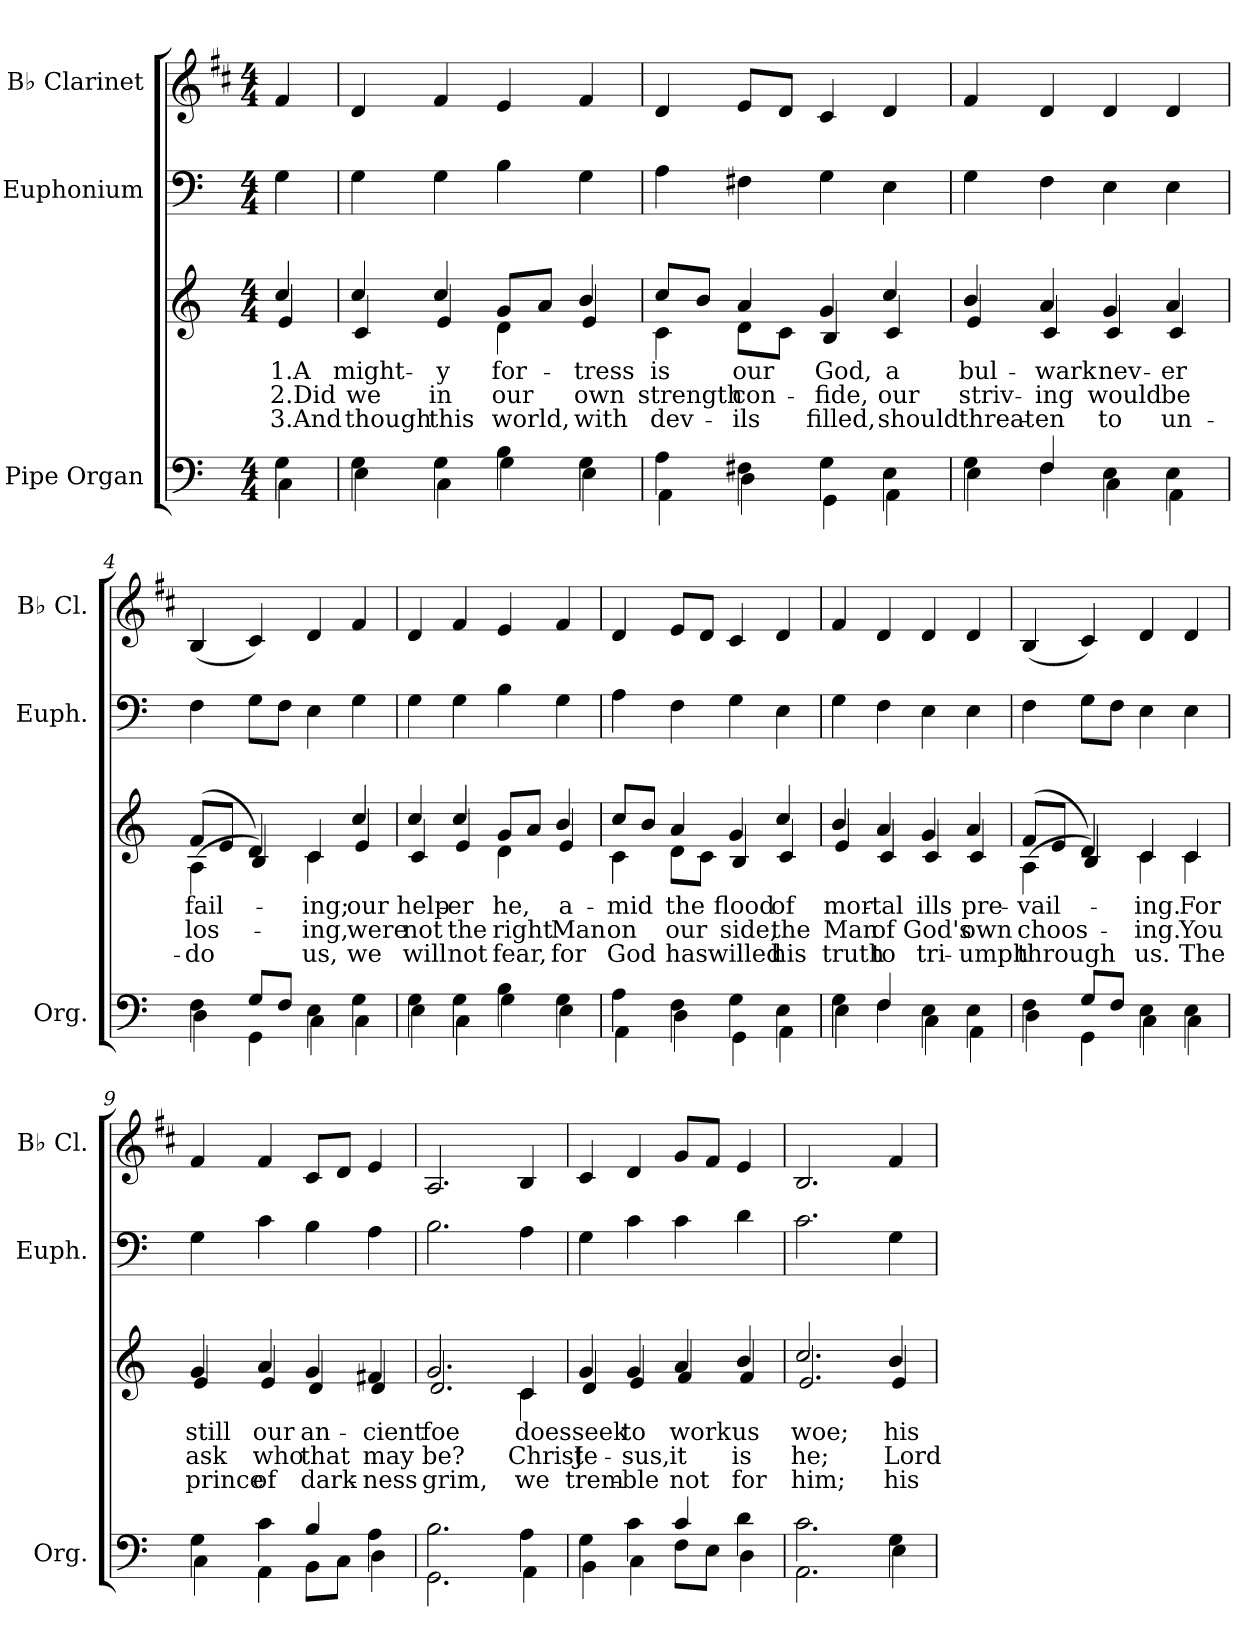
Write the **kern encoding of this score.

**kern	**kern	**text	**text	**text	**kern	**kern
*part3	*part3	*part3	*part3	*part3	*part2	*part1
*staff4	*staff3	*staff3	*staff3	*staff3	*staff2	*staff1
*I"Pipe Organ	*	*	*	*	*I"Euphonium	*I"B♭ Clarinet
*I'Org.	*	*	*	*	*I'Euph.	*I'B♭ Cl.
*clefF4	*clefG2	*	*	*	*clefF4	*clefG2
*	*	*	*	*	*	*ITrd1c2
*k[]	*k[]	*	*	*	*k[]	*k[]
*M4/4	*M4/4	*	*	*	*M4/4	*M4/4
=	=	=	=	=	=	=
*^	*	*	*	*	*	*
!	!	!	!LO:LY:b	!LO:LY:b	!LO:LY:b	!	!
*	*	*^	*	*	*	*	*
4G\	4C\	4cc/	4e/	1.A	2.Did	3.And	4G\	4e/
=1	=1	=1	=1	=1	=1	=1	=1	=1
!	!	!	!	!LO:LY:b	!LO:LY:b	!LO:LY:b	!	!
4G\	4E\	4cc/	4c/	might-	we	though	4G\	4c/
!	!	!	!	!LO:LY:b	!LO:LY:b	!LO:LY:b	!	!
4G\	4C\	4cc/	4e/	-y	in	this	4G\	4e/
!	!	!	!	!LO:LY:b	!LO:LY:b	!LO:LY:b	!	!
4B\	4G\	8g/L	4d\	for-	our	world,	4B\	4d/
.	.	8a/J	.	.	.	.	.	.
!	!	!	!	!LO:LY:b	!LO:LY:b	!LO:LY:b	!	!
4G\	4E\	4b/	4e/	-tress	own	with	4G\	4e/
=2	=2	=2	=2	=2	=2	=2	=2	=2
!	!	!	!	!LO:LY:b	!LO:LY:b	!LO:LY:b	!	!
4A\	4AA\	8cc/L	4c\	is	strength	dev-	4A\	4c/
.	.	8b/J	.	.	.	.	.	.
!	!	!	!	!LO:LY:b	!LO:LY:b	!LO:LY:b	!	!
4F#X\	4D\	4a/	8d\L	our	con-	-ils	4F#X\	8d/L
.	.	.	8c\J	.	.	.	.	8c/J
!	!	!	!	!LO:LY:b	!LO:LY:b	!LO:LY:b	!	!
4G\	4GG\	4g/	4B/	God,	-fide,	filled,	4G\	4B/
!	!	!	!	!LO:LY:b	!LO:LY:b	!LO:LY:b	!	!
4E\	4AA\	4cc/	4c/	a	our	should	4E\	4c/
=3	=3	=3	=3	=3	=3	=3	=3	=3
!	!	!	!	!LO:LY:b	!LO:LY:b	!LO:LY:b	!	!
4G\	4E\	4b/	4e/	bul-	striv-	threat-	4G\	4e/
!	!	!	!	!LO:LY:b	!LO:LY:b	!LO:LY:b	!	!
4F/	4F\	4a/	4c/	-wark	-ing	-en	4F\	4c/
!	!	!	!	!LO:LY:b	!LO:LY:b	!LO:LY:b	!	!
4E\	4C\	4g/	4c/	nev-	would	to	4E\	4c/
!	!	!	!	!LO:LY:b	!LO:LY:b	!LO:LY:b	!	!
4E\	4AA\	4a/	4c/	-er	be	un-	4E\	4c/
!!LO:LB:g=z
=4	=4	=4	=4	=4	=4	=4	=4	=4
!	!	!	!	!LO:LY:b	!LO:LY:b	!LO:LY:b	!	!
4F\	4D\	(>8f/L	(>4A\	fail-	los-	-do	4F\	(<4A/
.	.	8e/J	.	.	.	.	.	.
8G/L	4GG\	4d/)	4B/)	.	.	.	8G\L	4B/)
8F/J	.	.	.	.	.	.	8F\J	.
!	!	!	!	!LO:LY:b	!LO:LY:b	!LO:LY:b	!	!
4E\	4C\	4c/	4c\	-ing;	-ing,	us,	4E\	4c/
!	!	!	!	!LO:LY:b	!LO:LY:b	!LO:LY:b	!	!
4G\	4C\	4cc/	4e/	our	were	we	4G\	4e/
=5	=5	=5	=5	=5	=5	=5	=5	=5
!	!	!	!	!LO:LY:b	!LO:LY:b	!LO:LY:b	!	!
4G\	4E\	4cc/	4c/	help-	not	will	4G\	4c/
!	!	!	!	!LO:LY:b	!LO:LY:b	!LO:LY:b	!	!
4G\	4C\	4cc/	4e/	-er	the	not	4G\	4e/
!	!	!	!	!LO:LY:b	!LO:LY:b	!LO:LY:b	!	!
4B\	4G\	8g/L	4d\	he,	right	fear,	4B\	4d/
.	.	8a/J	.	.	.	.	.	.
!	!	!	!	!LO:LY:b	!LO:LY:b	!LO:LY:b	!	!
4G\	4E\	4b/	4e/	a-	Man	for	4G\	4e/
=6	=6	=6	=6	=6	=6	=6	=6	=6
!	!	!	!	!LO:LY:b	!LO:LY:b	!LO:LY:b	!	!
4A\	4AA\	8cc/L	4c\	-mid	on	God	4A\	4c/
.	.	8b/J	.	.	.	.	.	.
!	!	!	!	!LO:LY:b	!LO:LY:b	!LO:LY:b	!	!
4F\	4D\	4a/	8d\L	the	our	has	4F\	8d/L
.	.	.	8c\J	.	.	.	.	8c/J
!	!	!	!	!LO:LY:b	!LO:LY:b	!LO:LY:b	!	!
4G\	4GG\	4g/	4B/	flood	side,	willed	4G\	4B/
!	!	!	!	!LO:LY:b	!LO:LY:b	!LO:LY:b	!	!
4E\	4AA\	4cc/	4c/	of	the	his	4E\	4c/
=7	=7	=7	=7	=7	=7	=7	=7	=7
!	!	!	!	!LO:LY:b	!LO:LY:b	!LO:LY:b	!	!
4G\	4E\	4b/	4e/	mor-	Man	truth	4G\	4e/
!	!	!	!	!LO:LY:b	!LO:LY:b	!LO:LY:b	!	!
4F/	4F\	4a/	4c/	-tal	of	to	4F\	4c/
!	!	!	!	!LO:LY:b	!LO:LY:b	!LO:LY:b	!	!
4E\	4C\	4g/	4c/	ills	God's	tri-	4E\	4c/
!	!	!	!	!LO:LY:b	!LO:LY:b	!LO:LY:b	!	!
4E\	4AA\	4a/	4c/	pre-	own	-umph	4E\	4c/
!!LO:PB:g=z
=8	=8	=8	=8	=8	=8	=8	=8	=8
!	!	!	!	!LO:LY:b	!LO:LY:b	!LO:LY:b	!	!
4F\	4D\	(>8f/L	(>4A\	-vail-	choos-	through	4F\	(<4A/
.	.	8e/J	.	.	.	.	.	.
8G/L	4GG\	4d/)	4B/)	.	.	.	8G\L	4B/)
8F/J	.	.	.	.	.	.	8F\J	.
!	!	!	!	!LO:LY:b	!LO:LY:b	!LO:LY:b	!	!
4E\	4C\	4c/	4c\	-ing.	-ing.	us.	4E\	4c/
!	!	!	!	!LO:LY:b	!LO:LY:b	!LO:LY:b	!	!
4E\	4C\	4c/	4c\	For	You	The	4E\	4c/
=9	=9	=9	=9	=9	=9	=9	=9	=9
!	!	!	!	!LO:LY:b	!LO:LY:b	!LO:LY:b	!	!
4G\	4C\	4g/	4e/	still	ask	prince	4G\	4e/
!	!	!	!	!LO:LY:b	!LO:LY:b	!LO:LY:b	!	!
4c\	4AA\	4a/	4e/	our	who	of	4c\	4e/
!	!	!	!	!LO:LY:b	!LO:LY:b	!LO:LY:b	!	!
4B/	8BB\L	4g/	4d/	an-	that	dark-	4B\	8B/L
.	8C\J	.	.	.	.	.	.	8c/J
!	!	!	!	!LO:LY:b	!LO:LY:b	!LO:LY:b	!	!
4A\	4D\	4f#X/	4d/	-cient	may	-ness	4A\	4d/
=10	=10	=10	=10	=10	=10	=10	=10	=10
!	!	!	!	!LO:LY:b	!LO:LY:b	!LO:LY:b	!	!
2.B\	2.GG\	2.g/	2.d/	foe	be?	grim,	2.B\	2.G/
!	!	!	!	!LO:LY:b	!LO:LY:b	!LO:LY:b	!	!
4A\	4AA\	4c/	4c\	does	Christ	we	4A\	4A/
=11	=11	=11	=11	=11	=11	=11	=11	=11
!	!	!	!	!LO:LY:b	!LO:LY:b	!LO:LY:b	!	!
4G\	4BB\	4g/	4d/	seek	Je-	trem-	4G\	4B/
!	!	!	!	!LO:LY:b	!LO:LY:b	!LO:LY:b	!	!
4c\	4C\	4g/	4e/	to	-sus,	-ble	4c\	4c/
!	!	!	!	!LO:LY:b	!LO:LY:b	!LO:LY:b	!	!
4c/	8F\L	4a/	4f/	work	it	not	4c\	8f/L
.	8E\J	.	.	.	.	.	.	8e/J
!	!	!	!	!LO:LY:b	!LO:LY:b	!LO:LY:b	!	!
4d\	4D\	4b/	4f/	us	is	for	4d\	4d/
=12	=12	=12	=12	=12	=12	=12	=12	=12
!	!	!	!	!LO:LY:b	!LO:LY:b	!LO:LY:b	!	!
2.c\	2.AA\	2.cc/	2.e/	woe;	he;	him;	2.c\	2.A/
!	!	!	!	!LO:LY:b	!LO:LY:b	!LO:LY:b	!	!
4G\	4E\	4b/	4e/	his	Lord	his	4G\	4e/
*v	*v	*	*	*	*	*	*	*
*	*v	*v	*	*	*	*	*
=	=	=	=	=	=	=
*-	*-	*-	*-	*-	*-	*-
